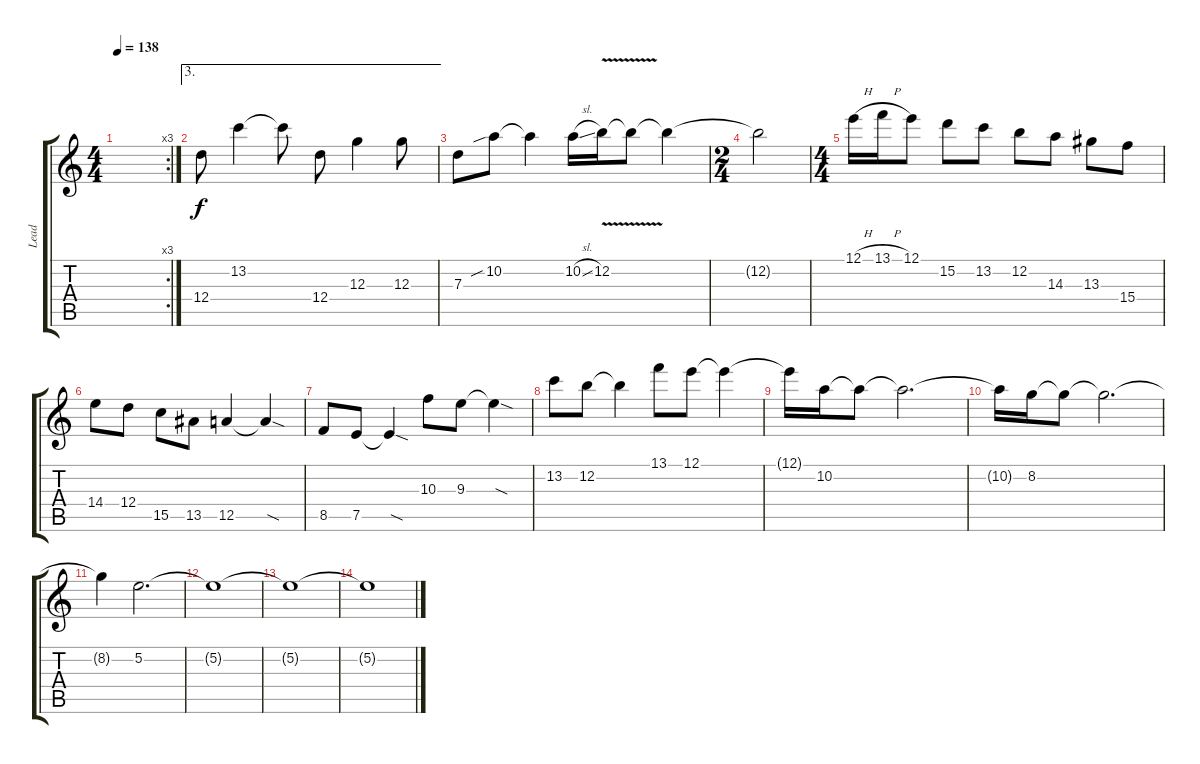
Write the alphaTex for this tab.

\track ("Lead" "Lead") {instrument distortionguitar}
\staff {score tabs}
\tuning (E4 B3 G3 D3 A2 E2) {hide}
\rc 3
\ts (4 4)
\tempo 138
\clef g2
\ks c
|
\ae 3
12.4.8 13.2.4 13.2{t}.8 12.4.8 12.3.4 12.3.8 |
7.3.8 10.2{sib}.8 10.2{t}.4 10.2{sl}.16 12.2{v}.16 12.2{t}.8 12.2{t}.4 |
\ts (2 4)
12.2{t}.2 |
\ts (4 4)
12.1{h}.16 13.1{h}.16 12.1.8 15.2.8 13.2.8 12.2.8 14.3.8 13.3.8 15.4.8 |
14.4.8 12.4.8 15.5.8 13.5.8 12.5.4 12.5{sod t}.4 |
8.5.8 7.5.8 7.5{sod t}.4 10.3.8 9.3.8 9.3{sod t}.4 |
13.2.8 12.2.8 12.2{t}.4 13.1.8 12.1.8 12.1{t}.4 |
12.1{t}.16 10.2.16 10.2{t}.8 10.2{t}.2{d} |
10.2{t}.16 8.2.16 8.2{t}.8 8.2{t}.2{d} |
8.2{t}.4 5.2.2{d} |
5.2{t}.1 |
5.2{t}.1 |
5.2{t}.1
